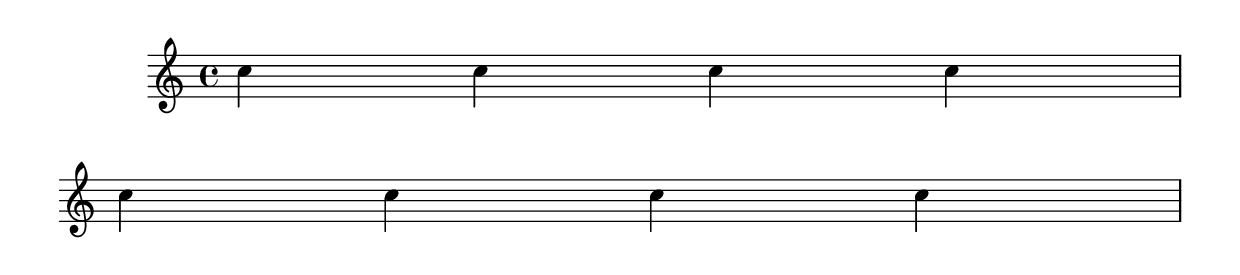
%% Do not edit this file; it is automatically
%% generated from LSR http://lsr.dsi.unimi.it
%% This file is in the public domain.
\version "2.13.10"

\header {
  lsrtags = "rhythms, contexts-and-engravers"

%% Translation of GIT committish: b2d4318d6c53df8469dfa4da09b27c15a374d0ca
  texidoces = "

Se pueden eliminar completamente los números de compás quitando el
grabador @code{Bar_number_engraver} del contexto de @code{Score}.

"

  doctitlees = "Suprimir los números de compás de toda la partitura"


%% Translation of GIT committish: d96023d8792c8af202c7cb8508010c0d3648899d
  texidocde = "
Taktnummern können vollkommen aus den Noten entfernt werden, indem
man den @code{Bar_number_engraver} aus dem @code{Score}-Kontext
entfernt.

"
  doctitlede = "Entfernung von Taktnummern in einer Partitur"


%% Translation of GIT committish: 21c8461ea87cd670a35a40b91d3ef20de03a0409
  texidocfr = "
Désactiver le graveur concerné --- @code{Bar_number_engraver} ---
donnera une partition  --- contexte @code{Score} --- sans numéros de
mesure.

"
  doctitlefr = "Supprimer les numéros de mesure d'une partition"


  texidoc = "
Bar numbers can be removed entirely by removing the
@code{Bar_number_engraver} from the @code{Score} context.

"
  doctitle = "Removing bar numbers from a score"
} % begin verbatim

\layout {
  \context {
    \Score
    \remove "Bar_number_engraver"
  }
}

\relative c'' {
  c4 c c c \break
  c4 c c c
}

